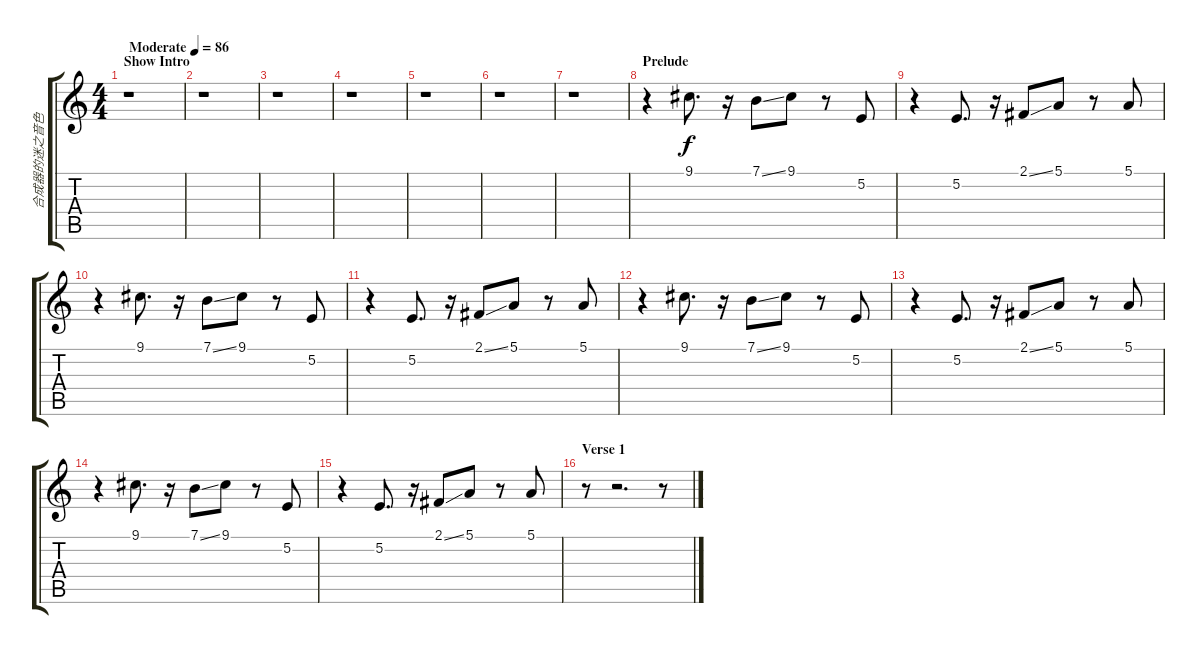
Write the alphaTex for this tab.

\track ("合成器的迷之音色" "合成器的迷之音色") {instrument percussiveorgan}
\staff {score tabs}
\tuning (E4 B3 G3 D3 A2 E2) {hide}
\ts (4 4)
\section ("" "Show Intro")
\tempo (86 "Moderate")
\clef g2
\ks c
r.1{dy f instrument percussiveorgan} |
r.1 |
r.1 |
r.1 |
\section ("" "")
r.1 |
r.1 |
\section ("" "")
r.1 |
\section ("" "Prelude")
r.4 9.1.8{d} r.16 7.1{ss}.8 9.1.8 r.8 5.2.8 |
r.4 5.2.8{d} r.16 2.1{ss}.8 5.1.8 r.8 5.1.8 |
r.4 9.1.8{d} r.16 7.1{ss}.8 9.1.8 r.8 5.2.8 |
r.4 5.2.8{d} r.16 2.1{ss}.8 5.1.8 r.8 5.1.8 |
r.4 9.1.8{d} r.16 7.1{ss}.8 9.1.8 r.8 5.2.8 |
r.4 5.2.8{d} r.16 2.1{ss}.8 5.1.8 r.8 5.1.8 |
r.4 9.1.8{d} r.16 7.1{ss}.8 9.1.8 r.8 5.2.8 |
r.4 5.2.8{d} r.16 2.1{ss}.8 5.1.8 r.8 5.1.8 |
\section ("" "Verse 1")
r.8 r.2{d} r.8
